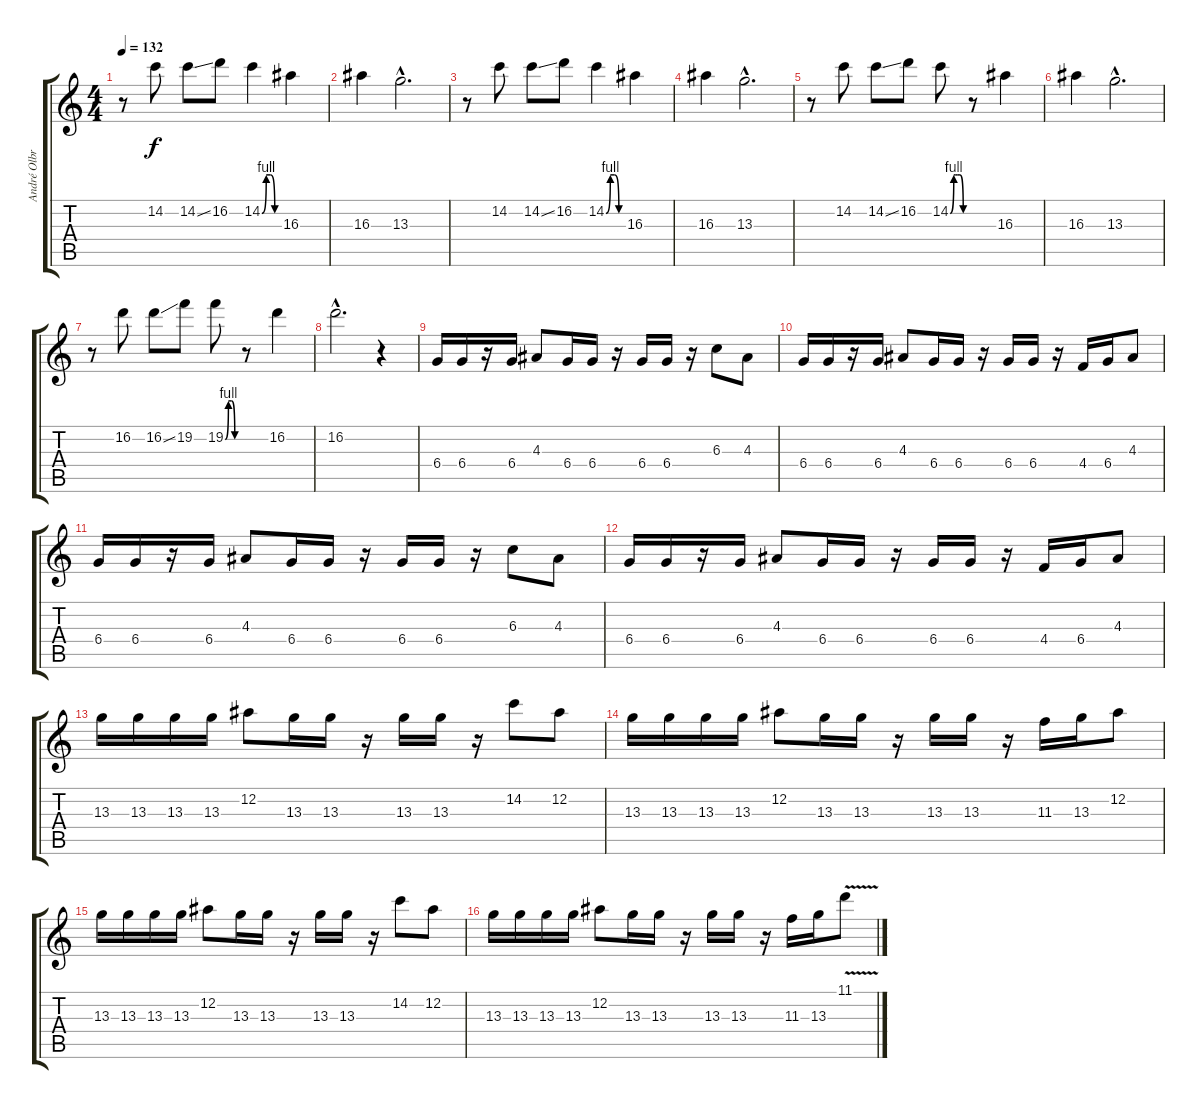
\track ("André Olbrich" "André Olbr") {instrument distortionguitar}
\staff {score tabs}
\tuning (Eb4 Bb3 Gb3 Db3 Ab2 Eb2) {hide}
\ts (4 4)
\tempo 132
\clef g2
\ks c
r.8{dy f} 14.2.8 14.2{ss}.8 16.2.8 14.2{be (custom 0 0 15 4 30 4 45 0 60 0)}.4 16.3.4 |
16.3.4 13.3{hac}.2{d} |
r.8 14.2.8 14.2{ss}.8 16.2.8 14.2{be (custom 0 0 15 4 30 4 45 0 60 0)}.4 16.3.4 |
16.3.4 13.3{hac}.2{d} |
r.8 14.2.8 14.2{ss}.8 16.2.8 14.2{be (custom 0 0 15 4 23 4 30 4 41 4 55 0 60 0)}.8 r.8 16.3.4 |
16.3.4 13.3{hac}.2{d} |
r.8 16.2.8 16.2{ss}.8 19.2.8 19.2{be (custom 0 0 15 4 30 4 45 0 60 0)}.8 r.8 16.2.4 |
16.2{hac}.2{d} r.4 |
6.4.16 6.4.16 r.16 6.4.16 4.3.8 6.4.16 6.4.16 r.16 6.4.16 6.4.16 r.16 6.3.8 4.3.8 |
6.4.16 6.4.16 r.16 6.4.16 4.3.8 6.4.16 6.4.16 r.16 6.4.16 6.4.16 r.16 4.4.16 6.4.16 4.3.8 |
6.4.16 6.4.16 r.16 6.4.16 4.3.8 6.4.16 6.4.16 r.16 6.4.16 6.4.16 r.16 6.3.8 4.3.8 |
6.4.16 6.4.16 r.16 6.4.16 4.3.8 6.4.16 6.4.16 r.16 6.4.16 6.4.16 r.16 4.4.16 6.4.16 4.3.8 |
13.3.16 13.3.16 13.3.16 13.3.16 12.2.8 13.3.16 13.3.16 r.16 13.3.16 13.3.16 r.16 14.2.8 12.2.8 |
13.3.16 13.3.16 13.3.16 13.3.16 12.2.8 13.3.16 13.3.16 r.16 13.3.16 13.3.16 r.16 11.3.16 13.3.16 12.2.8 |
13.3.16 13.3.16 13.3.16 13.3.16 12.2.8 13.3.16 13.3.16 r.16 13.3.16 13.3.16 r.16 14.2.8 12.2.8 |
13.3.16 13.3.16 13.3.16 13.3.16 12.2.8 13.3.16 13.3.16 r.16 13.3.16 13.3.16 r.16 11.3.16 13.3.16 11.1{v}.8{volume 5}
